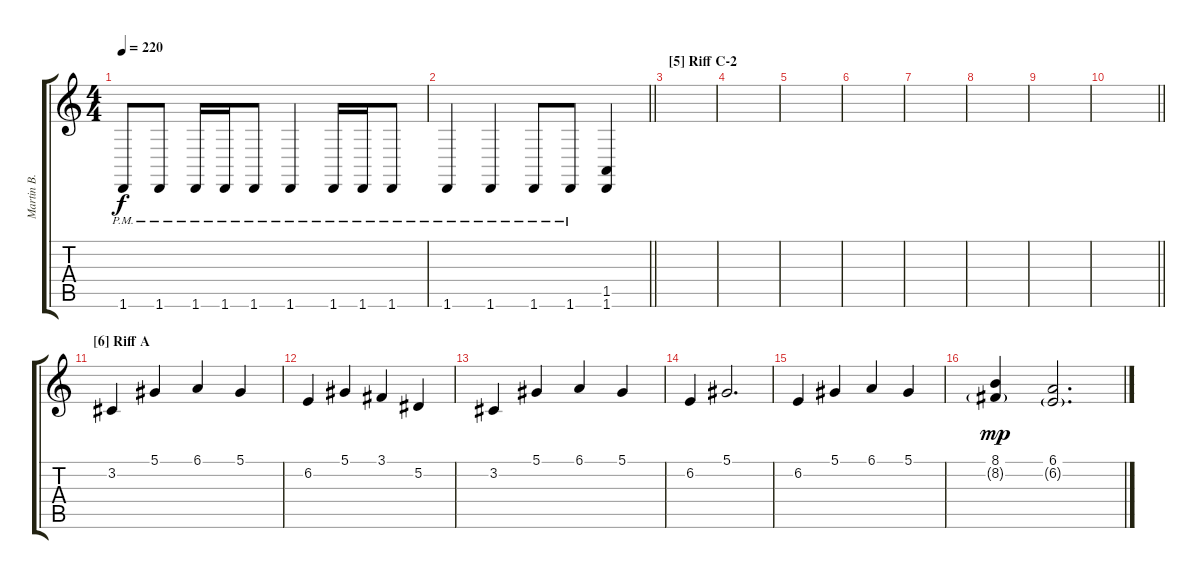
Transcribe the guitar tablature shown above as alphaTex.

\track ("Martin B." "Martin B.") {instrument fx4atmosphere}
\staff {score tabs}
\tuning (Eb4 Bb3 Gb3 Db3 Ab2 Db2) {hide}
\ts (4 4)
\tempo 220
\clef g2
\ks c
1.6{pm}.8{dy f} 1.6{pm}.8 1.6{pm}.16 1.6{pm}.16 1.6{pm}.8 1.6{pm}.4 1.6{pm}.16 1.6{pm}.16 1.6{pm}.8 |
\barLineRight lightlight
1.6{pm}.4 1.6{pm}.4 1.6{pm}.8 1.6{pm}.8 (1.5 1.6).4 |
\section ("" "[5] Riff C-2")
|
|
|
|
|
|
|
\barLineRight lightlight
|
\section ("" "[6] Riff A")
3.2.4{volume 10 instrument fx4atmosphere} 5.1.4 6.1.4 5.1.4 |
6.2.4 5.1.4 3.1.4 5.2.4 |
3.2.4 5.1.4 6.1.4 5.1.4 |
6.2.4 5.1.2{d} |
6.2.4 5.1.4 6.1.4 5.1.4 |
(8.1 8.2{g}).4{dy mp} (6.1 6.2{g}).2{d}
